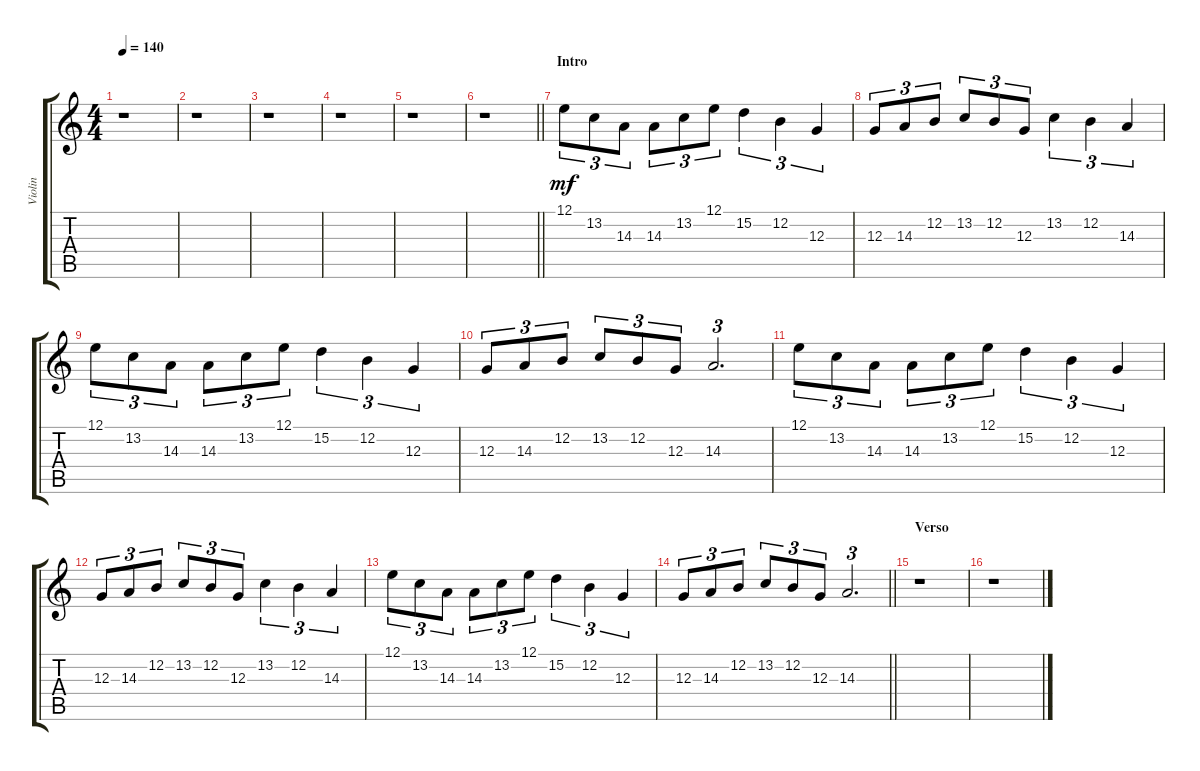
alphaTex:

\track ("Violin" "Violin") {instrument violin}
\staff {score tabs}
\tuning (E4 B3 G3 D3 A2 E2) {hide}
\ts (4 4)
\tempo 140
\clef g2
\ks c
r.1{dy mf} |
r.1 |
r.1 |
r.1 |
r.1 |
\barLineRight lightlight
r.1 |
\section ("" "Intro")
12.1.8{tu (3 2)} 13.2.8{tu (3 2)} 14.3.8{tu (3 2)} 14.3.8{tu (3 2)} 13.2.8{tu (3 2)} 12.1.8{tu (3 2)} 15.2.4{tu (3 2)} 12.2.4{tu (3 2)} 12.3.4{tu (3 2)} |
12.3.8{tu (3 2)} 14.3.8{tu (3 2)} 12.2.8{tu (3 2)} 13.2.8{tu (3 2)} 12.2.8{tu (3 2)} 12.3.8{tu (3 2)} 13.2.4{tu (3 2)} 12.2.4{tu (3 2)} 14.3.4{tu (3 2)} |
12.1.8{tu (3 2)} 13.2.8{tu (3 2)} 14.3.8{tu (3 2)} 14.3.8{tu (3 2)} 13.2.8{tu (3 2)} 12.1.8{tu (3 2)} 15.2.4{tu (3 2)} 12.2.4{tu (3 2)} 12.3.4{tu (3 2)} |
12.3.8{tu (3 2)} 14.3.8{tu (3 2)} 12.2.8{tu (3 2)} 13.2.8{tu (3 2)} 12.2.8{tu (3 2)} 12.3.8{tu (3 2)} 14.3.2{d tu (3 2)} |
12.1.8{tu (3 2)} 13.2.8{tu (3 2)} 14.3.8{tu (3 2)} 14.3.8{tu (3 2)} 13.2.8{tu (3 2)} 12.1.8{tu (3 2)} 15.2.4{tu (3 2)} 12.2.4{tu (3 2)} 12.3.4{tu (3 2)} |
12.3.8{tu (3 2)} 14.3.8{tu (3 2)} 12.2.8{tu (3 2)} 13.2.8{tu (3 2)} 12.2.8{tu (3 2)} 12.3.8{tu (3 2)} 13.2.4{tu (3 2)} 12.2.4{tu (3 2)} 14.3.4{tu (3 2)} |
12.1.8{tu (3 2)} 13.2.8{tu (3 2)} 14.3.8{tu (3 2)} 14.3.8{tu (3 2)} 13.2.8{tu (3 2)} 12.1.8{tu (3 2)} 15.2.4{tu (3 2)} 12.2.4{tu (3 2)} 12.3.4{tu (3 2)} |
\barLineRight lightlight
12.3.8{tu (3 2)} 14.3.8{tu (3 2)} 12.2.8{tu (3 2)} 13.2.8{tu (3 2)} 12.2.8{tu (3 2)} 12.3.8{tu (3 2)} 14.3.2{d tu (3 2)} |
\section ("" "Verso")
r.1 |
r.1
